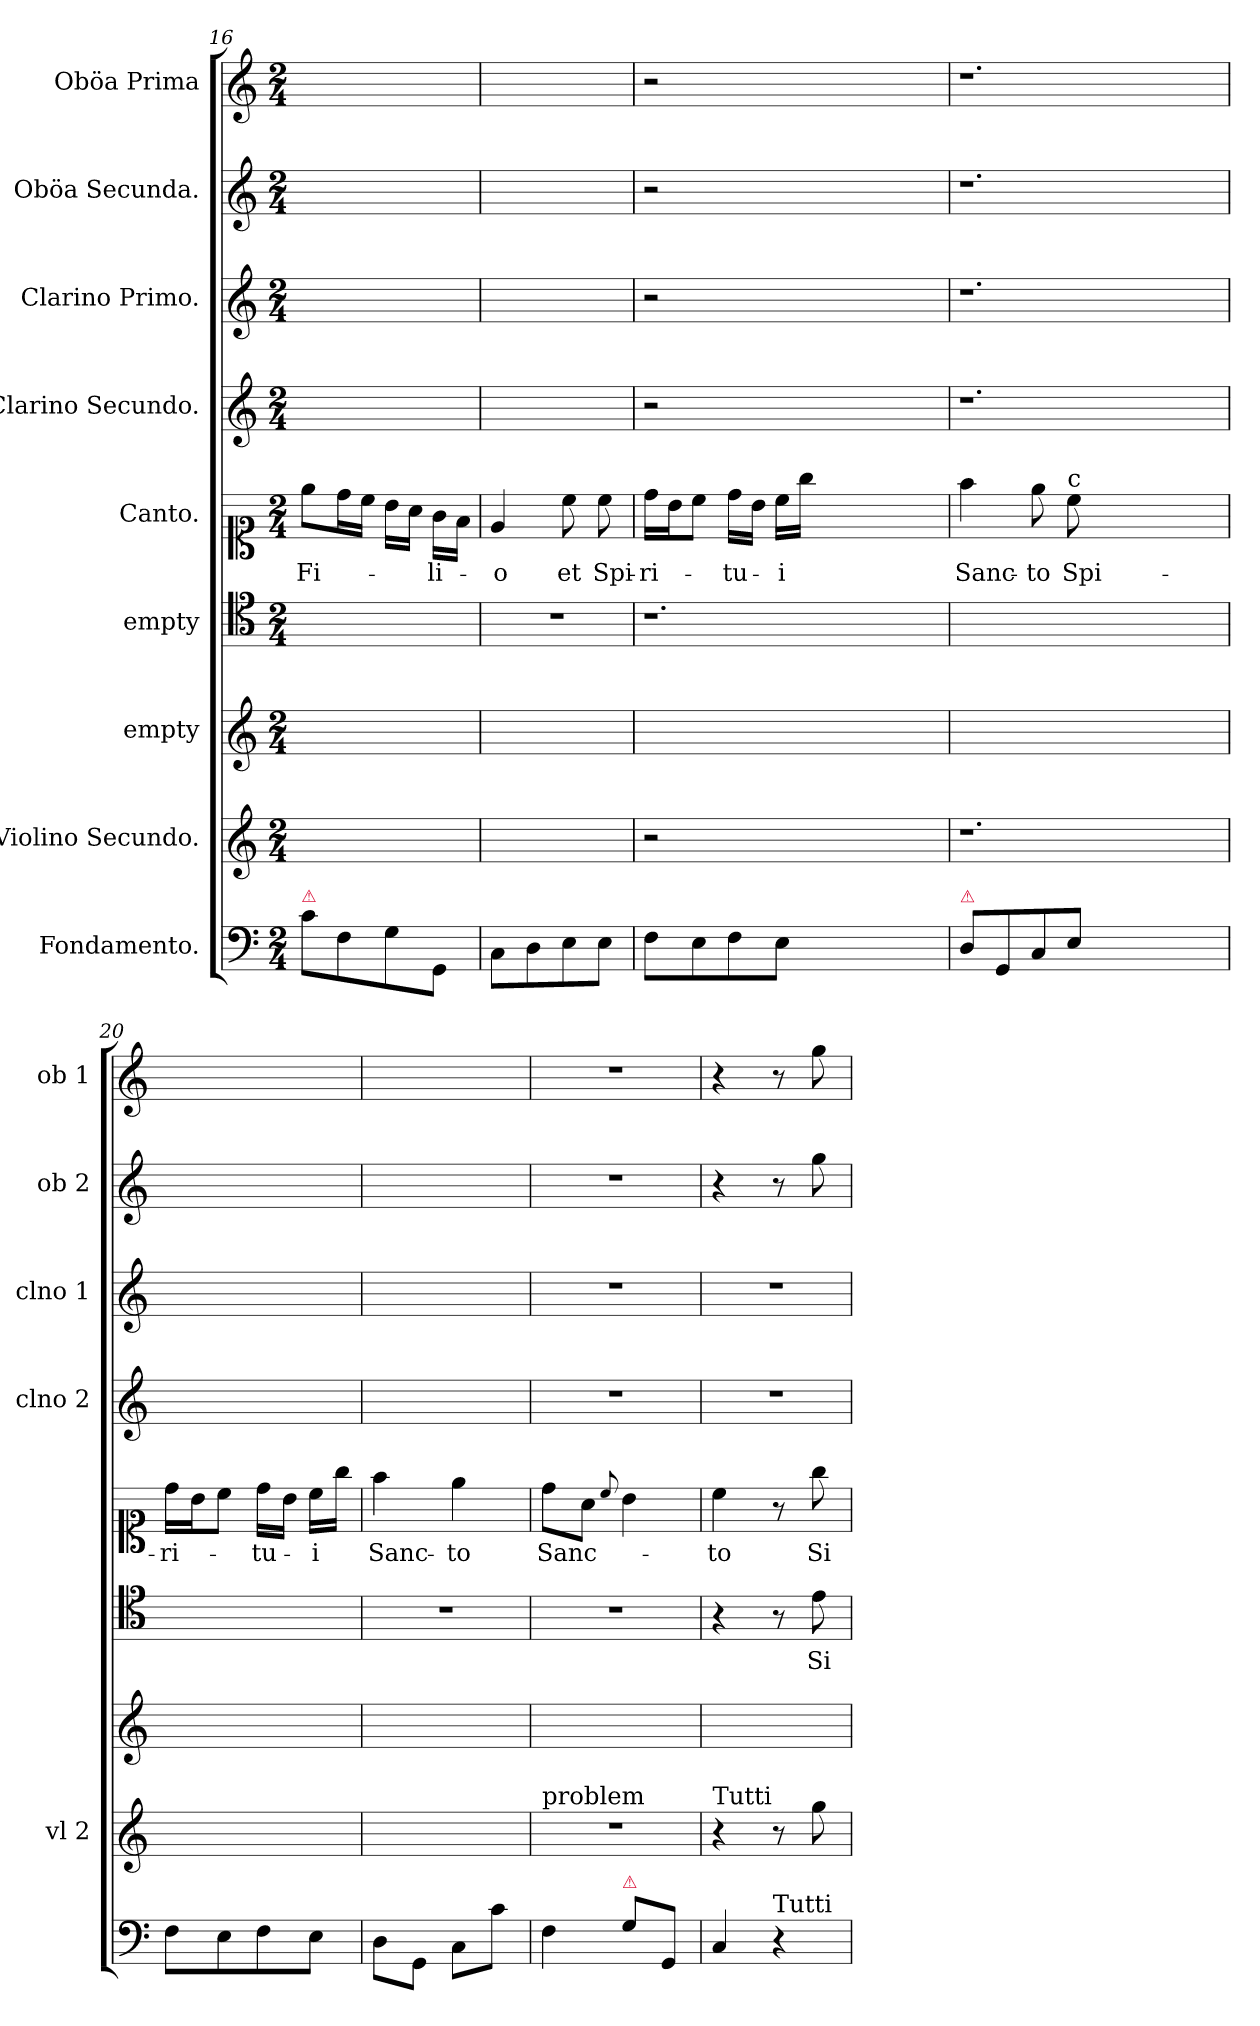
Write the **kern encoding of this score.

**kern	**kern	**kern	**kern	**text	**kern	**text	**kern	**kern	**kern	**kern
*part9	*part8	*part7	*part6	*part6	*part5	*part5	*part4	*part3	*part2	*part1
*staff9	*staff8	*staff7	*staff6	*staff6	*staff5	*staff5	*staff4	*staff3	*staff2	*staff1
*I"Fondamento.	*I"Violino Secundo.	*I"empty	*I"empty	*	*I"Canto.	*	*I"Clarino Secundo.	*I"Clarino Primo.	*I"Oböa Secunda.	*I"Oböa Prima
*	*I'vl 2	*	*	*	*	*	*I'clno 2	*I'clno 1	*I'ob 2	*I'ob 1
*clefF4	*clefG2	*clefG2	*clefC4	*	*clefC1	*	*clefG2	*clefG2	*clefG2	*clefG2
*k[]	*k[]	*k[]	*k[]	*	*k[]	*	*k[]	*k[]	*k[]	*k[]
*C:	*C:	*C:	*C:	*	*C:	*	*C:	*C:	*C:	*C:
*M2/4	*M2/4	*M2/4	*M2/4	*	*M2/4	*	*M2/4	*M2/4	*M2/4	*M2/4
=16	=16	=16	=16	=16	=16	=16	=16	=16	=16	=16
!LO:TX:a:color=crimson:t=⚠	!	!	!	!	!	!	!	!	!	!
8c\L	2ryy	2ryy	2ryy	.	8ee\L	Fi-	2ryy	2ryy	2ryy	2ryy
8F\	.	.	.	.	16dd\L	.	.	.	.	.
.	.	.	.	.	16cc\JJ	.	.	.	.	.
8G\	.	.	.	.	16b\LL	.	.	.	.	.
.	.	.	.	.	16a\JJ	.	.	.	.	.
8GG/J	.	.	.	.	16g\LL	-li-	.	.	.	.
.	.	.	.	.	16f\JJ	.	.	.	.	.
=17	=17	=17	=17	=17	=17	=17	=17	=17	=17	=17
8C\L	2ryy	2ryy	2r	.	4e/	-o	2ryy	2ryy	2ryy	2ryy
8D\	.	.	.	.	.	.	.	.	.	.
8E\	.	.	.	.	8cc\	et	.	.	.	.
8E\J	.	.	.	.	8cc\	Spi-	.	.	.	.
=18	=18	=18	=18	=18	=18	=18	=18	=18	=18	=18
8F\L	2r	2ryy	1.r	.	16dd\LL	-ri-	2r	2r	2r	2r
.	.	.	.	.	16b\J	.	.	.	.	.
8E\	.	.	.	.	8cc\J	.	.	.	.	.
8F\	.	.	.	.	16dd\LL	-tu-	.	.	.	.
.	.	.	.	.	16b\JJ	.	.	.	.	.
8E\J	.	.	.	.	16cc\LL	-i	.	.	.	.
.	.	.	.	.	16gg\JJ	.	.	.	.	.
1ryy	1ryy	1ryy	.	.	1ryy	.	1ryy	1ryy	1ryy	1ryy
=19	=19	=19	=19	=19	=19	=19	=19	=19	=19	=19
!LO:TX:a:color=crimson:t=⚠	!	!	!	!	!	!	!	!	!	!
8D\L	1.r	2ryy	1.ryy	.	4ff\	Sanc-	1.r	1.r	1.r	1.r
8GG/	.	.	.	.	.	.	.	.	.	.
8C/	.	.	.	.	8ee\	-to	.	.	.	.
!	!	!	!	!	!LO:TX:a:t=c	!	!	!	!	!
8E/J	.	.	.	.	8cc\	Spi-	.	.	.	.
1ryy	.	1ryy	.	.	1ryy	.	.	.	.	.
=20	=20	=20	=20	=20	=20	=20	=20	=20	=20	=20
8F\L	2ryy	2ryy	2ryy	.	16dd\LL	-ri-	2ryy	2ryy	2ryy	2ryy
.	.	.	.	.	16b\J	.	.	.	.	.
8E\	.	.	.	.	8cc\J	.	.	.	.	.
8F\	.	.	.	.	16dd\LL	-tu-	.	.	.	.
.	.	.	.	.	16b\JJ	.	.	.	.	.
8E\J	.	.	.	.	16cc\LL	-i	.	.	.	.
.	.	.	.	.	16gg\JJ	.	.	.	.	.
=21	=21	=21	=21	=21	=21	=21	=21	=21	=21	=21
8D\L	2ryy	2ryy	2r	.	4ff\	Sanc-	2ryy	2ryy	2ryy	2ryy
8GG\J	.	.	.	.	.	.	.	.	.	.
8C\L	.	.	.	.	4ee\	-to	.	.	.	.
8c\J	.	.	.	.	.	.	.	.	.	.
=22	=22	=22	=22	=22	=22	=22	=22	=22	=22	=22
!	!LO:TX:a:t=problem	!	!	!	!	!	!	!	!	!
4F\	2r	2ryy	2r	.	8dd\L	Sanc-	2r	2r	2r	2r
.	.	.	.	.	8a\J	.	.	.	.	.
.	.	.	.	.	8qqcc/	.	.	.	.	.
!LO:TX:a:color=crimson:t=⚠	!	!	!	!	!	!	!	!	!	!
8G\L	.	.	.	.	4b\	.	.	.	.	.
8GG/J	.	.	.	.	.	.	.	.	.	.
=23	=23	=23	=23	=23	=23	=23	=23	=23	=23	=23
!	!LO:TX:a:t=Tutti	!	!	!	!	!	!	!	!	!
4C/	4r	2ryy	4r	.	4cc\	-to	2r	2r	4r	4r
!LO:TX:a:t=Tutti	!	!	!	!	!	!	!	!	!	!
4r	8r	.	8r	.	8r	.	.	.	8r	8r
.	8gg\	.	8e\	Si-	8gg\	Si-	.	.	8gg\	8gg\
=	=	=	=	=	=	=	=	=	=	=
*-	*-	*-	*-	*-	*-	*-	*-	*-	*-	*-
